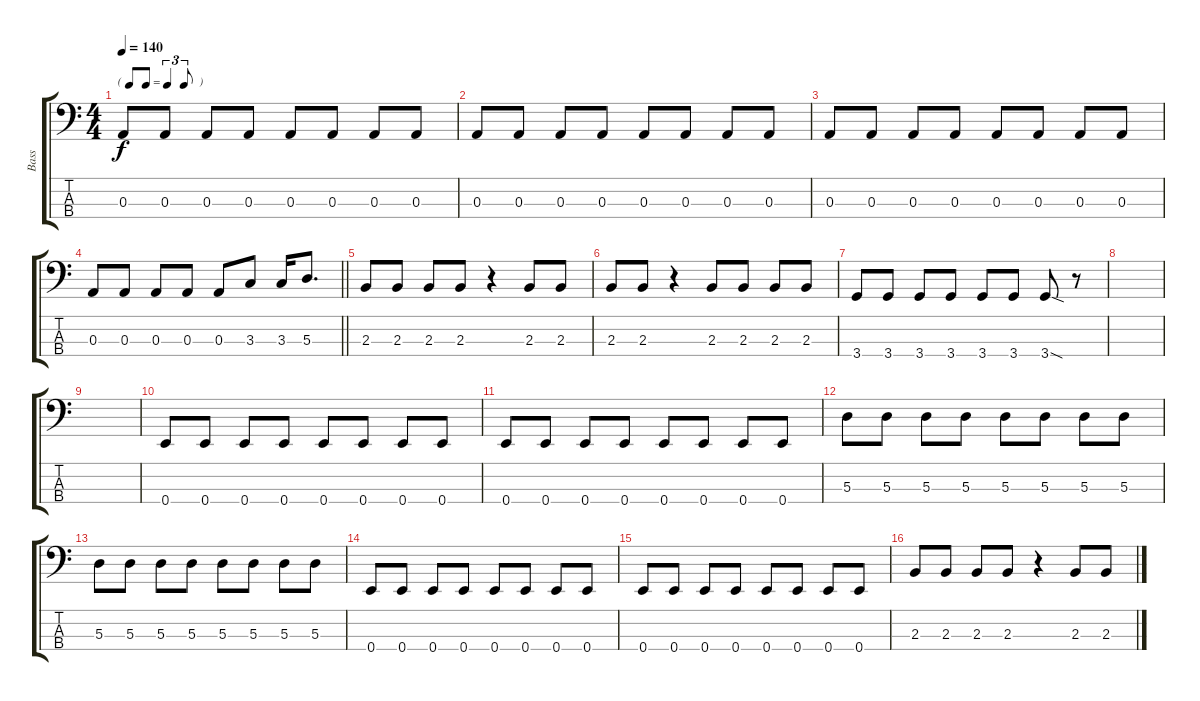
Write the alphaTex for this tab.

\track ("Bass" "Bass") {instrument electricbasspick}
\staff {score tabs}
\tuning (G2 D2 A1 E1) {hide}
\ts (4 4)
\tf triplet8th
\tempo 140
\clef f4
\ks c
0.3.8{dy f} 0.3.8 0.3.8 0.3.8 0.3.8 0.3.8 0.3.8 0.3.8 |
0.3.8 0.3.8 0.3.8 0.3.8 0.3.8 0.3.8 0.3.8 0.3.8 |
0.3.8 0.3.8 0.3.8 0.3.8 0.3.8 0.3.8 0.3.8 0.3.8 |
\barLineRight lightlight
0.3.8 0.3.8 0.3.8 0.3.8 0.3.8 3.3.8 3.3.16 5.3.8{d} |
2.3.8 2.3.8 2.3.8 2.3.8 r.4 2.3.8 2.3.8 |
2.3.8 2.3.8 r.4 2.3.8 2.3.8 2.3.8 2.3.8 |
3.4.8 3.4.8 3.4.8 3.4.8 3.4.8 3.4.8 3.4{sod}.8 r.8 |
|
|
0.4.8 0.4.8 0.4.8 0.4.8 0.4.8 0.4.8 0.4.8 0.4.8 |
0.4.8 0.4.8 0.4.8 0.4.8 0.4.8 0.4.8 0.4.8 0.4.8 |
5.3.8 5.3.8 5.3.8 5.3.8 5.3.8 5.3.8 5.3.8 5.3.8 |
5.3.8 5.3.8 5.3.8 5.3.8 5.3.8 5.3.8 5.3.8 5.3.8 |
0.4.8 0.4.8 0.4.8 0.4.8 0.4.8 0.4.8 0.4.8 0.4.8 |
0.4.8 0.4.8 0.4.8 0.4.8 0.4.8 0.4.8 0.4.8 0.4.8 |
2.3.8 2.3.8 2.3.8 2.3.8 r.4 2.3.8 2.3.8
